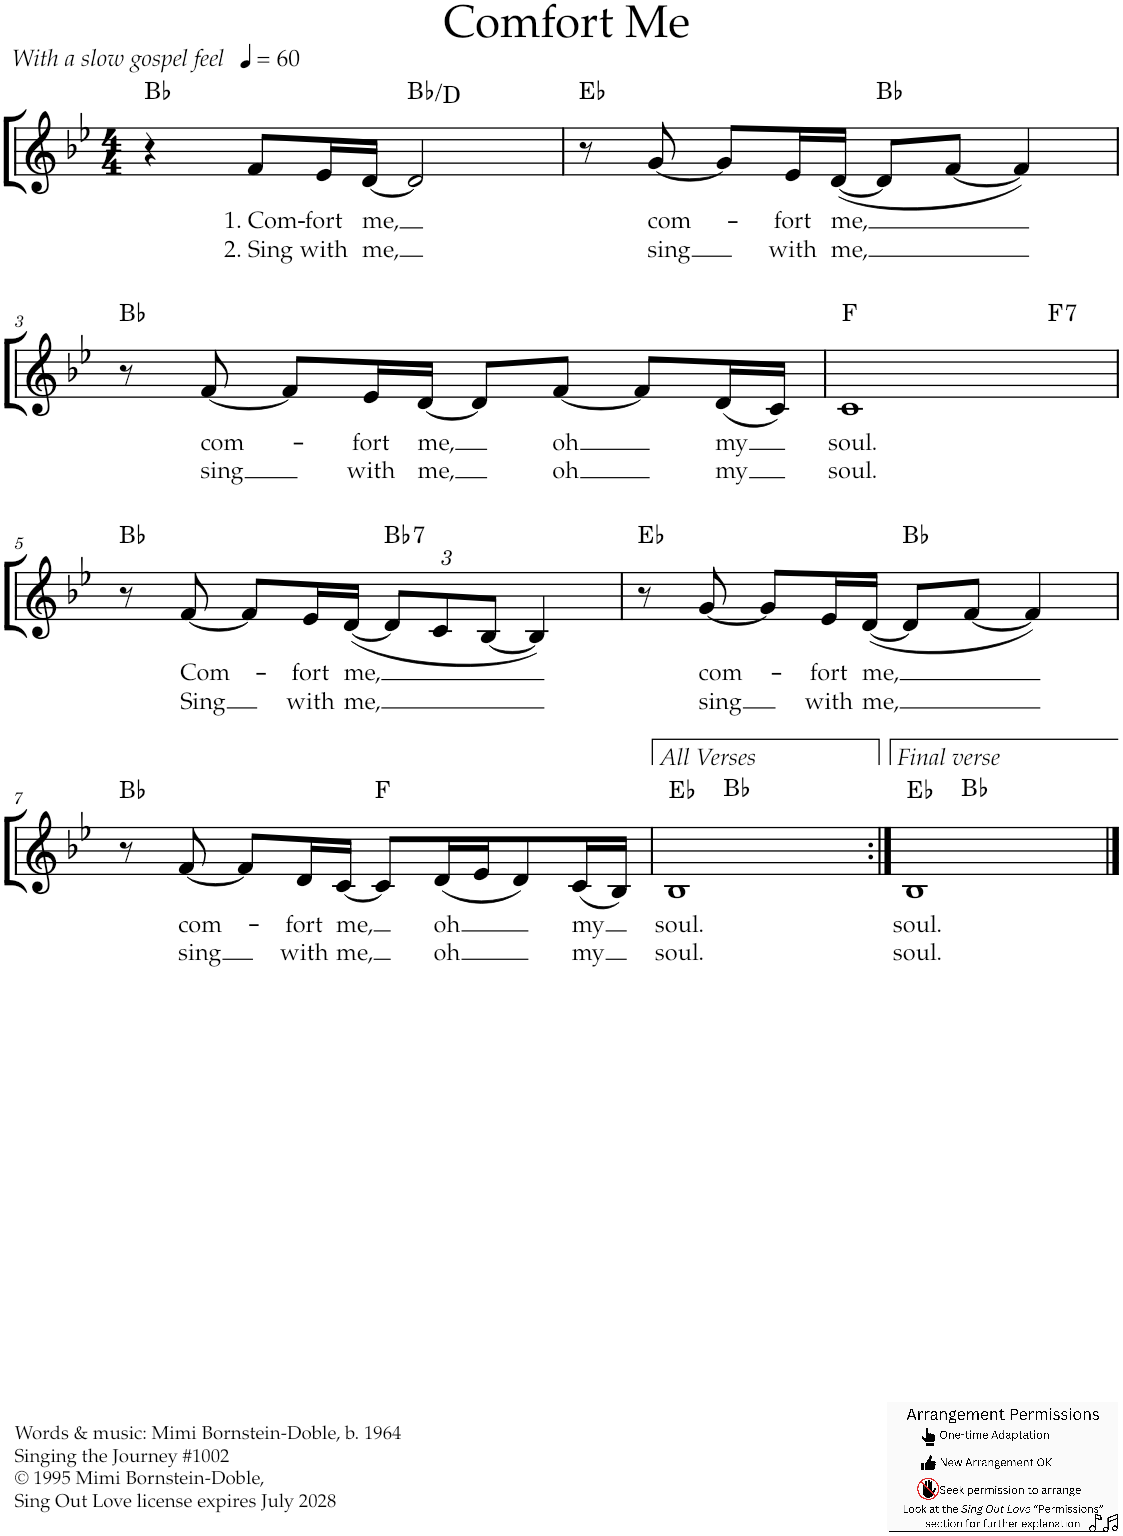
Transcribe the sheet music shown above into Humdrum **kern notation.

**kern	**text	**text	**harte
*part1	*part1	*part1	*part1
*staff1	*staff1	*staff1	*
*I"Violin	*	*	*
*I'Vln	*	*	*
*clefG2	*	*	*
*k[b-e-]	*	*	*
*M4/4	*	*	*
*MM60	*	*	*
=1	=1	=1	=1
!LO:TX:a:i:t=With a slow gospel feel	!	!	!
4r	.	.	Bb:maj
!	!LO:LY:b	!LO:LY:b	!
8f/L	1. Com-	2. Sing	.
!	!LO:LY:b	!LO:LY:b	!
16e-/L	-fort	with	.
!	!LO:LY:b	!LO:LY:b	!
[<16d/JJ	me,	me,	.
2d/]	.	.	Bb:maj/3
=2	=2	=2	=2
8r	.	.	Eb:maj
!	!LO:LY:b	!LO:LY:b	!
[8g/	com-	sing	.
8g/L]	.	.	.
!	!LO:LY:b	!LO:LY:b	!
16e-/L	-fort	with	.
!	!LO:LY:b	!LO:LY:b	!
([16d/JJ	me,	me,	.
8d/L]	.	.	Bb:maj
[8f/J	.	.	.
4f/])	.	.	.
!!LO:LB:g=z
=3	=3	=3	=3
8r	.	.	Bb:maj
!	!LO:LY:b	!LO:LY:b	!
[<8f/	com-	sing	.
8f/L]	.	.	.
!	!LO:LY:b	!LO:LY:b	!
16e-/L	-fort	with	.
!	!LO:LY:b	!LO:LY:b	!
[<16d/JJ	me,	me,	.
8d/L]	.	.	.
!	!LO:LY:b	!LO:LY:b	!
[<8f/J	oh	oh	.
8f/L]	.	.	.
!	!LO:LY:b	!LO:LY:b	!
(<16d/L	my	my	.
16c/JJ)	.	.	.
=4	=4	=4	=4
!	!LO:LY:b	!LO:LY:b	!
*^	*	*	*
1c	2.ryy	soul.	soul.	F:maj
!	!	!	!	!LO:H:kt=7
.	4ryy	.	.	F:7
*v	*v	*	*	*
!!LO:LB:g=z
=5	=5	=5	=5
8r	.	.	Bb:maj
!	!LO:LY:b	!LO:LY:b	!
[8f/	Com-	Sing	.
8f/L]	.	.	.
!	!LO:LY:b	!LO:LY:b	!
16e-/L	-fort	with	.
!	!LO:LY:b	!LO:LY:b	!
([16d/JJ	me,	me,	.
*Xbrackettup	*	*	*
!	!	!	!LO:H:kt=7
12d/L]	.	.	Bb:7
12c/	.	.	.
[12B-/J	.	.	.
4B-/])	.	.	.
=6	=6	=6	=6
8r	.	.	Eb:maj
!	!LO:LY:b	!LO:LY:b	!
[8g/	com-	sing	.
8g/L]	.	.	.
!	!LO:LY:b	!LO:LY:b	!
16e-/L	-fort	with	.
!	!LO:LY:b	!LO:LY:b	!
([16d/JJ	me,	me,	.
8d/L]	.	.	Bb:maj
[8f/J	.	.	.
4f/])	.	.	.
!!LO:LB:g=z
=7	=7	=7	=7
8r	.	.	Bb:maj
!	!LO:LY:b	!LO:LY:b	!
[<8f/	com-	sing	.
8f/L]	.	.	.
!	!LO:LY:b	!LO:LY:b	!
16d/L	-fort	with	.
!	!LO:LY:b	!LO:LY:b	!
[<16c/JJ	me,	me,	.
8c/L]	.	.	F:maj
!	!LO:LY:b	!LO:LY:b	!
(<16d/L	oh	oh	.
16e-/J	.	.	.
8d/)	.	.	.
!	!LO:LY:b	!LO:LY:b	!
(<16c/L	my	my	.
16B-/JJ)	.	.	.
=8	=8	=8	=8
!	!LO:LY:b	!LO:LY:b	!
*^	*	*	*
1B-	2ryy	soul.	soul.	Eb:maj
.	2ryy	.	.	Bb:maj
=9:|!	=9:|!	=9:|!	=9:|!	=9:|!
!	!	!LO:LY:b	!LO:LY:b	!
1B-	2ryy	soul.	soul.	Eb:maj
.	2ryy	.	.	Bb:maj
*v	*v	*	*	*
==	==	==	==
*-	*-	*-	*-
